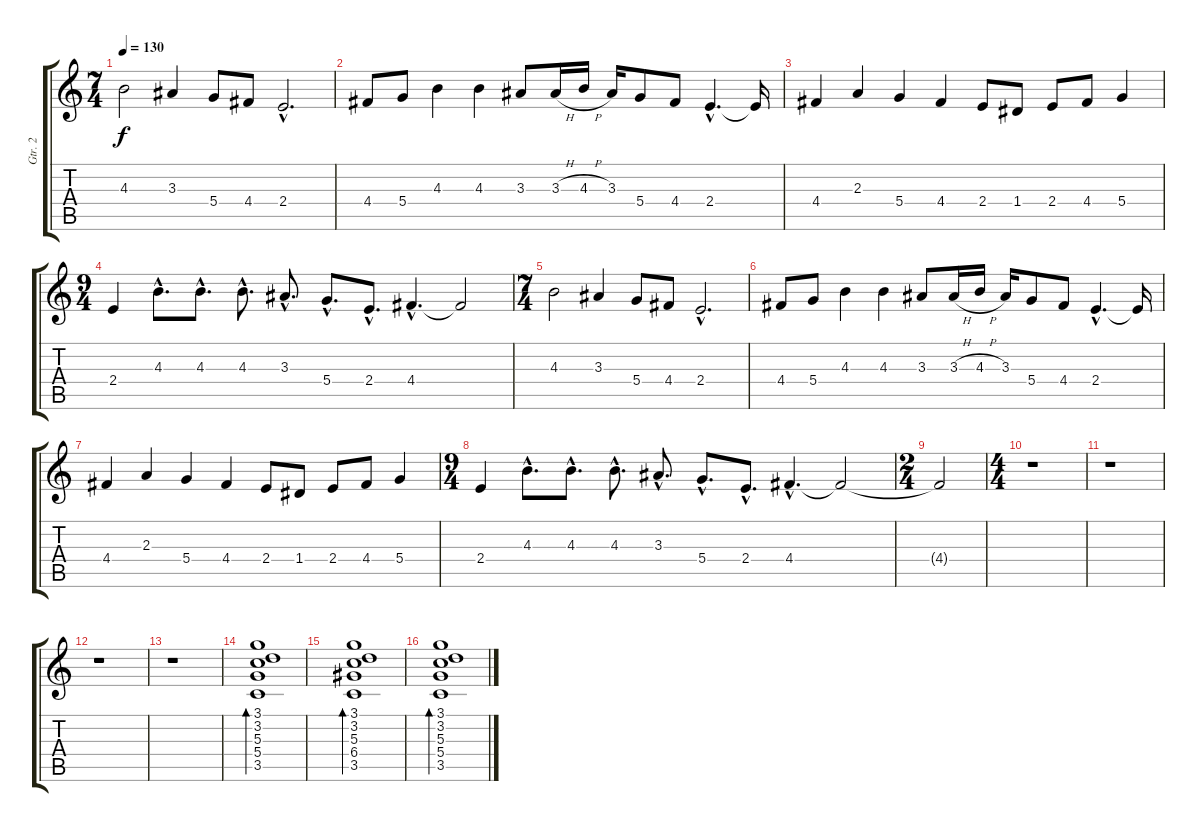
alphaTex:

\track ("Gtr. 2" "Gtr. 2") {instrument overdrivenguitar}
\staff {score tabs}
\tuning (E4 B3 G3 D3 A2 E2) {hide}
\ts (7 4)
\tempo 130
\clef g2
\ks c
4.3.2{dy f instrument overdrivenguitar} 3.3.4 5.4.8 4.4.8 2.4{hac}.2{d} |
4.4.8 5.4.8 4.3.4 4.3.4 3.3.8 3.3{h}.16 4.3{h}.16 3.3.16 5.4.8 4.4.8 2.4{hac}.4{d} 2.4{t}.16 |
4.4.4 2.3.4 5.4.4 4.4.4 2.4.8 1.4.8 2.4.8 4.4.8 5.4.4 |
\ts (9 4)
2.4.4 4.3{hac}.8{d} 4.3{hac}.8{d} 4.3{hac}.8{d} 3.3{hac}.8{d} 5.4{hac}.8{d} 2.4{hac}.8{d} 4.4{hac}.4{d} 4.4{t}.2 |
\ts (7 4)
4.3.2 3.3.4 5.4.8 4.4.8 2.4{hac}.2{d} |
4.4.8 5.4.8 4.3.4 4.3.4 3.3.8 3.3{h}.16 4.3{h}.16 3.3.16 5.4.8 4.4.8 2.4{hac}.4{d} 2.4{t}.16 |
4.4.4 2.3.4 5.4.4 4.4.4 2.4.8 1.4.8 2.4.8 4.4.8 5.4.4 |
\ts (9 4)
2.4.4 4.3{hac}.8{d} 4.3{hac}.8{d} 4.3{hac}.8{d} 3.3{hac}.8{d} 5.4{hac}.8{d} 2.4{hac}.8{d} 4.4{hac}.4{d} 4.4{t}.2 |
\ts (2 4)
4.4{t}.2 |
\ts (4 4)
r.1 |
r.1 |
r.1 |
r.1 |
(3.1 3.2 5.3 5.4 3.5).1{bd 60 instrument electricguitarclean} |
(3.1 3.2 5.3 6.4 3.5).1{bd 60} |
(3.1 3.2 5.3 5.4 3.5).1{bd 60}
